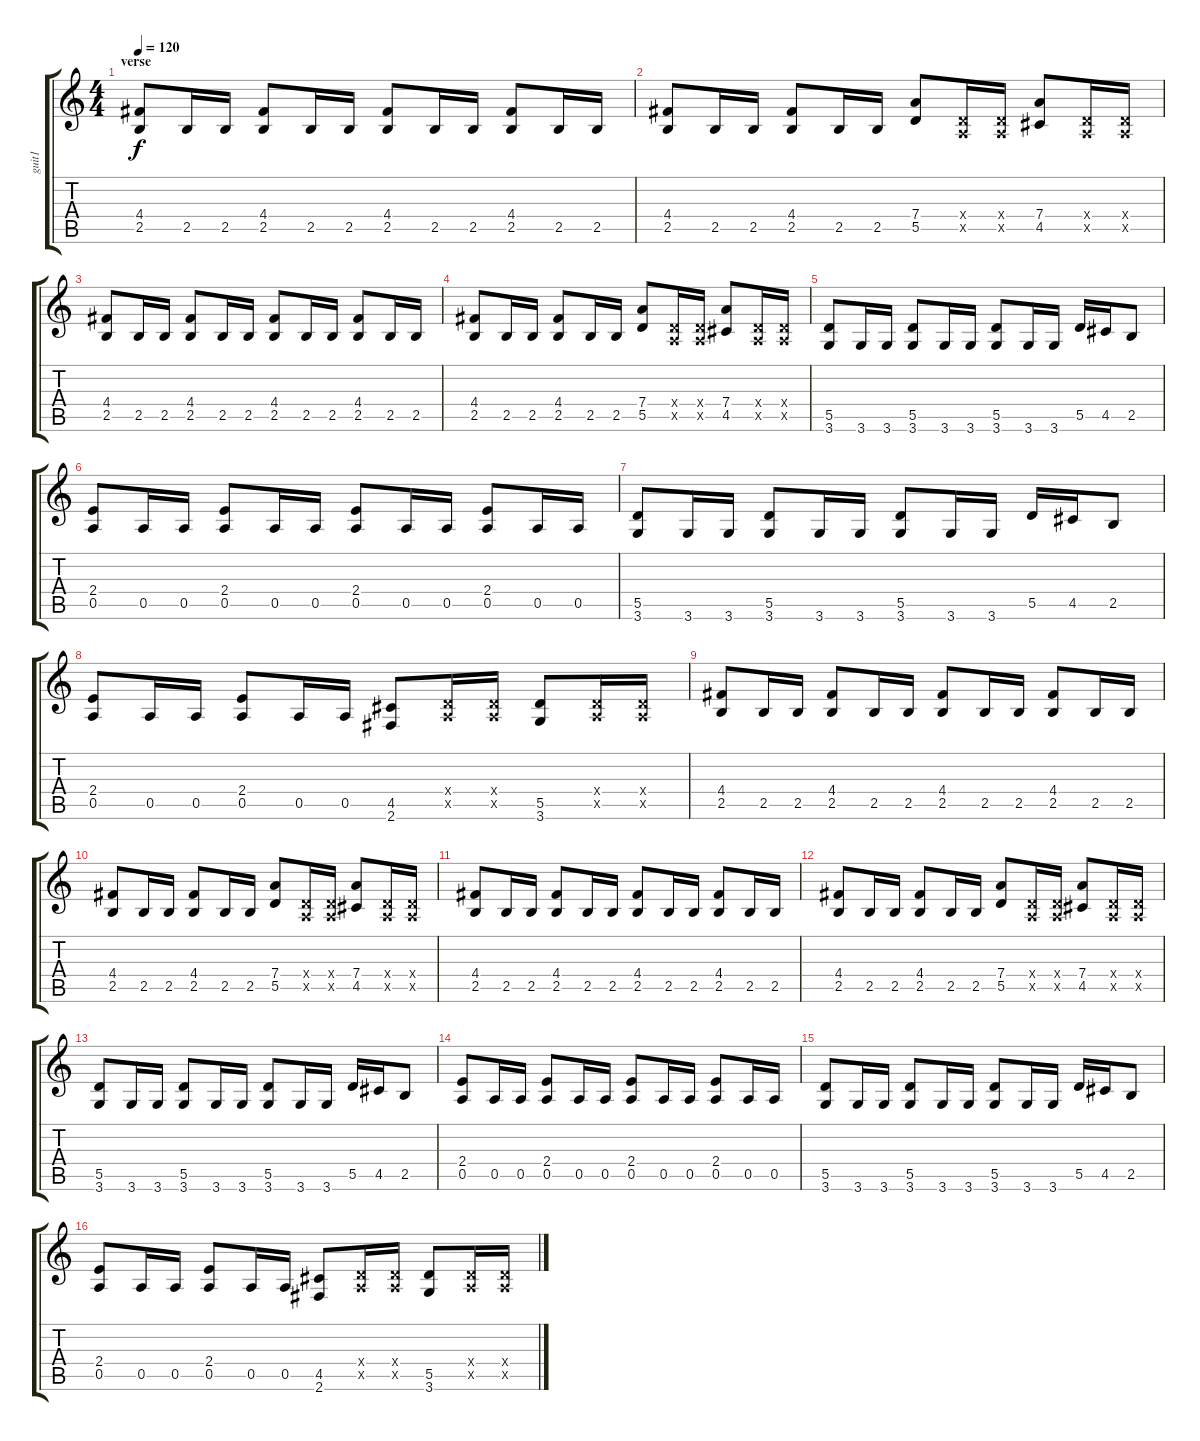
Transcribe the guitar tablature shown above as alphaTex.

\track ("guit1" "guit1") {instrument distortionguitar}
\staff {score tabs}
\tuning (E4 B3 G3 D3 A2 E2) {hide}
\ts (4 4)
\section ("" "verse")
\tempo 120
\clef g2
\ks c
(4.4 2.5).8{dy f} 2.5.16 2.5.16 (4.4 2.5).8 2.5.16 2.5.16 (4.4 2.5).8 2.5.16 2.5.16 (4.4 2.5).8 2.5.16 2.5.16 |
(4.4 2.5).8 2.5.16 2.5.16 (4.4 2.5).8 2.5.16 2.5.16 (7.4 5.5).8 (0.4{x} 0.5{x}).16 (0.4{x} 0.5{x}).16 (7.4 4.5).8 (0.4{x} 0.5{x}).16 (0.4{x} 0.5{x}).16 |
(4.4 2.5).8 2.5.16 2.5.16 (4.4 2.5).8 2.5.16 2.5.16 (4.4 2.5).8 2.5.16 2.5.16 (4.4 2.5).8 2.5.16 2.5.16 |
(4.4 2.5).8 2.5.16 2.5.16 (4.4 2.5).8 2.5.16 2.5.16 (7.4 5.5).8 (0.4{x} 0.5{x}).16 (0.4{x} 0.5{x}).16 (7.4 4.5).8 (0.4{x} 0.5{x}).16 (0.4{x} 0.5{x}).16 |
(5.5 3.6).8 3.6.16 3.6.16 (5.5 3.6).8 3.6.16 3.6.16 (5.5 3.6).8 3.6.16 3.6.16 5.5.16 4.5.16 2.5.8 |
(2.4 0.5).8 0.5.16 0.5.16 (2.4 0.5).8 0.5.16 0.5.16 (2.4 0.5).8 0.5.16 0.5.16 (2.4 0.5).8 0.5.16 0.5.16 |
(5.5 3.6).8 3.6.16 3.6.16 (5.5 3.6).8 3.6.16 3.6.16 (5.5 3.6).8 3.6.16 3.6.16 5.5.16 4.5.16 2.5.8 |
(2.4 0.5).8 0.5.16 0.5.16 (2.4 0.5).8 0.5.16 0.5.16 (4.5 2.6).8 (0.4{x} 0.5{x}).16 (0.4{x} 0.5{x}).16 (5.5 3.6).8 (0.4{x} 0.5{x}).16 (0.4{x} 0.5{x}).16 |
(4.4 2.5).8 2.5.16 2.5.16 (4.4 2.5).8 2.5.16 2.5.16 (4.4 2.5).8 2.5.16 2.5.16 (4.4 2.5).8 2.5.16 2.5.16 |
(4.4 2.5).8 2.5.16 2.5.16 (4.4 2.5).8 2.5.16 2.5.16 (7.4 5.5).8 (0.4{x} 0.5{x}).16 (0.4{x} 0.5{x}).16 (7.4 4.5).8 (0.4{x} 0.5{x}).16 (0.4{x} 0.5{x}).16 |
(4.4 2.5).8 2.5.16 2.5.16 (4.4 2.5).8 2.5.16 2.5.16 (4.4 2.5).8 2.5.16 2.5.16 (4.4 2.5).8 2.5.16 2.5.16 |
(4.4 2.5).8 2.5.16 2.5.16 (4.4 2.5).8 2.5.16 2.5.16 (7.4 5.5).8 (0.4{x} 0.5{x}).16 (0.4{x} 0.5{x}).16 (7.4 4.5).8 (0.4{x} 0.5{x}).16 (0.4{x} 0.5{x}).16 |
(5.5 3.6).8 3.6.16 3.6.16 (5.5 3.6).8 3.6.16 3.6.16 (5.5 3.6).8 3.6.16 3.6.16 5.5.16 4.5.16 2.5.8 |
(2.4 0.5).8 0.5.16 0.5.16 (2.4 0.5).8 0.5.16 0.5.16 (2.4 0.5).8 0.5.16 0.5.16 (2.4 0.5).8 0.5.16 0.5.16 |
(5.5 3.6).8 3.6.16 3.6.16 (5.5 3.6).8 3.6.16 3.6.16 (5.5 3.6).8 3.6.16 3.6.16 5.5.16 4.5.16 2.5.8 |
(2.4 0.5).8 0.5.16 0.5.16 (2.4 0.5).8 0.5.16 0.5.16 (4.5 2.6).8 (0.4{x} 0.5{x}).16 (0.4{x} 0.5{x}).16 (5.5 3.6).8 (0.4{x} 0.5{x}).16 (0.4{x} 0.5{x}).16
